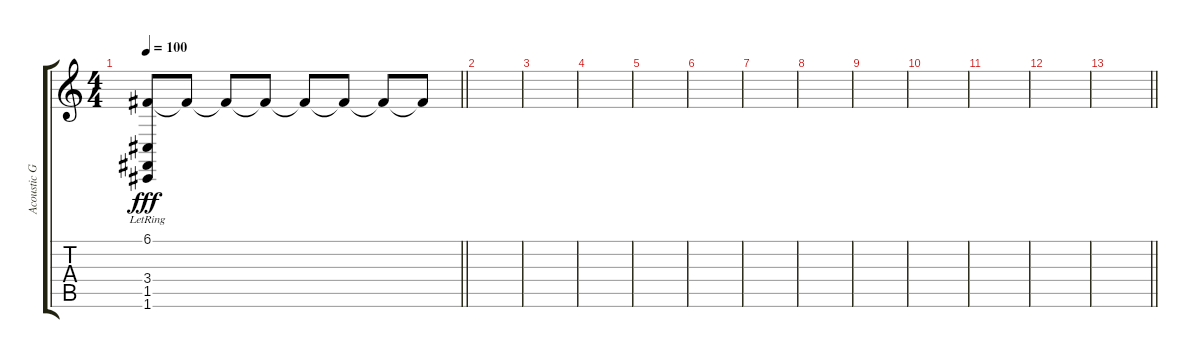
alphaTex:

\track ("Acoustic Grand Piano" "Acoustic G") {instrument acousticgrandpiano}
\staff {score tabs}
\tuning (C4 G3 Eb3 Bb2 F2 C2) {hide}
\ts (4 4)
\tempo 100
\clef g2
\barLineRight lightlight
\ks c
(6.1{lr} 3.4{lr} 1.5{lr} 1.6{lr}).8{dy fff} 6.1{t}.8 6.1{t}.8 6.1{t}.8 6.1{t}.8 6.1{t}.8 6.1{t}.8 6.1{t}.8 |
|
|
|
|
|
|
|
|
|
|
|
\barLineRight lightlight
